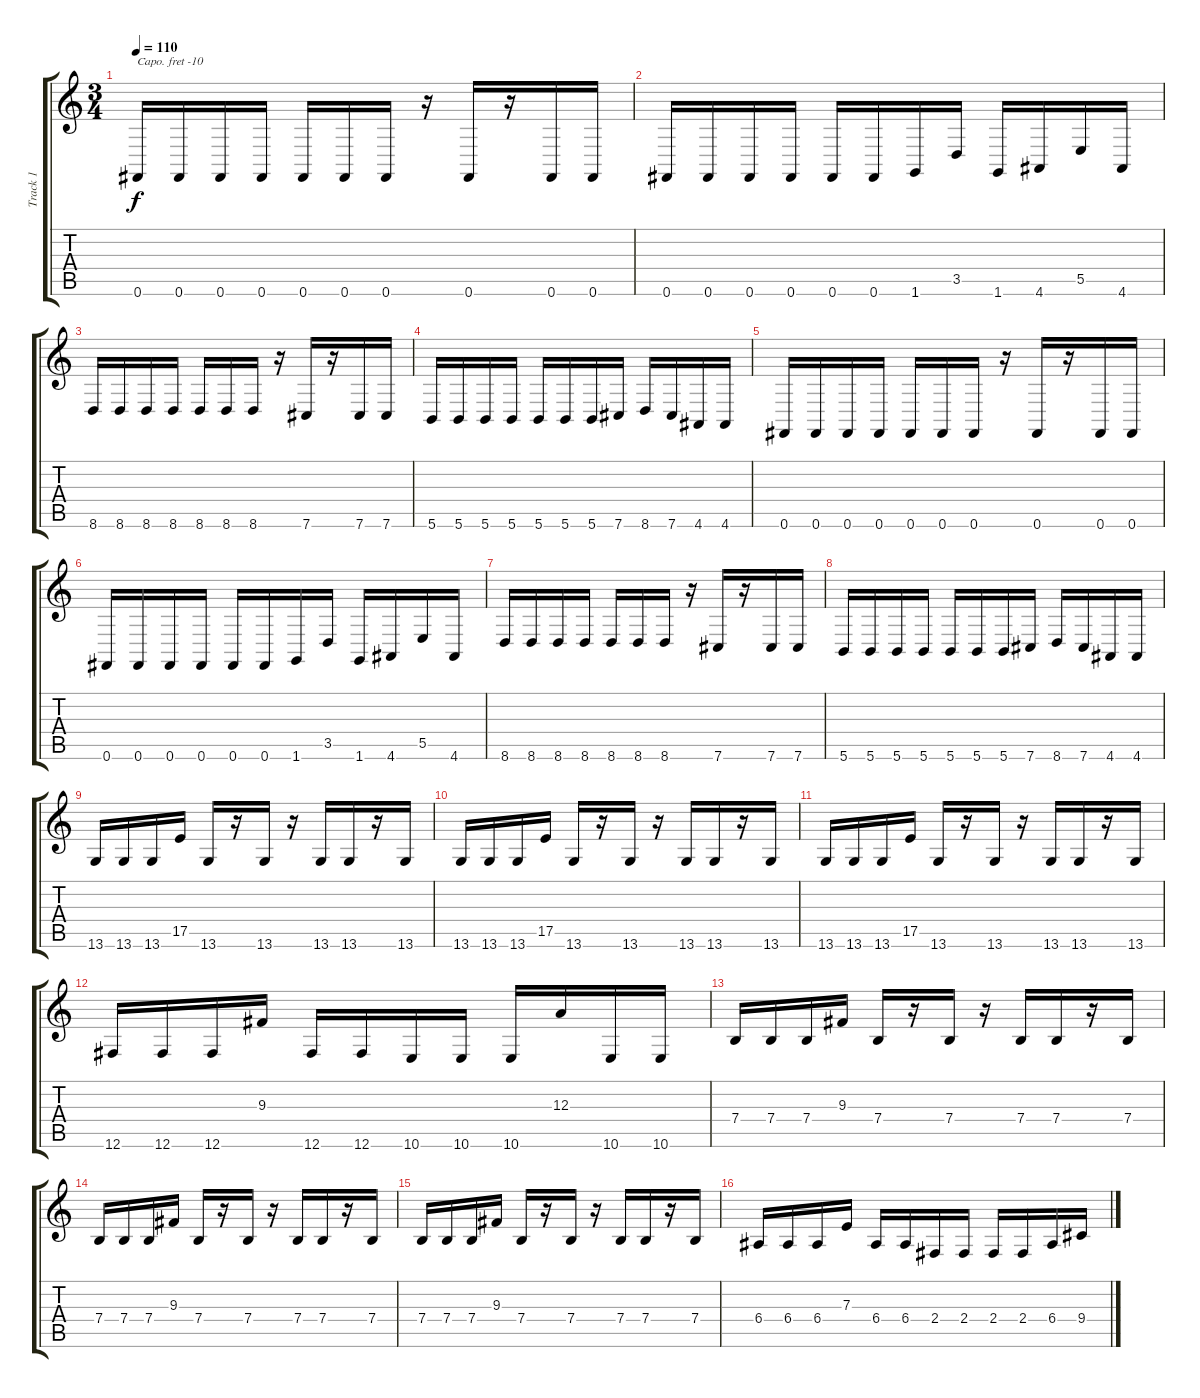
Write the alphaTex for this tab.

\track ("Track 1" "Track 1") {instrument distortionguitar}
\staff {score tabs}
\capo -10
\tuning (E4 B3 G3 D3 A2 E2) {hide}
\ts (3 4)
\tempo 110
\clef g2
\ks c
0.6.16{dy f} 0.6.16 0.6.16 0.6.16 0.6.16 0.6.16 0.6.16 r.16 0.6.16 r.16 0.6.16 0.6.16 |
0.6.16 0.6.16 0.6.16 0.6.16 0.6.16 0.6.16 1.6.16 3.5.16 1.6.16 4.6.16 5.5.16 4.6.16 |
8.6.16 8.6.16 8.6.16 8.6.16 8.6.16 8.6.16 8.6.16 r.16 7.6.16 r.16 7.6.16 7.6.16 |
5.6.16 5.6.16 5.6.16 5.6.16 5.6.16 5.6.16 5.6.16 7.6.16 8.6.16 7.6.16 4.6.16 4.6.16 |
0.6.16 0.6.16 0.6.16 0.6.16 0.6.16 0.6.16 0.6.16 r.16 0.6.16 r.16 0.6.16 0.6.16 |
0.6.16 0.6.16 0.6.16 0.6.16 0.6.16 0.6.16 1.6.16 3.5.16 1.6.16 4.6.16 5.5.16 4.6.16 |
8.6.16 8.6.16 8.6.16 8.6.16 8.6.16 8.6.16 8.6.16 r.16 7.6.16 r.16 7.6.16 7.6.16 |
5.6.16 5.6.16 5.6.16 5.6.16 5.6.16 5.6.16 5.6.16 7.6.16 8.6.16 7.6.16 4.6.16 4.6.16 |
13.6.16 13.6.16 13.6.16 17.5.16 13.6.16 r.16 13.6.16 r.16 13.6.16 13.6.16 r.16 13.6.16 |
13.6.16 13.6.16 13.6.16 17.5.16 13.6.16 r.16 13.6.16 r.16 13.6.16 13.6.16 r.16 13.6.16 |
13.6.16 13.6.16 13.6.16 17.5.16 13.6.16 r.16 13.6.16 r.16 13.6.16 13.6.16 r.16 13.6.16 |
12.6.16 12.6.16 12.6.16 9.3.16 12.6.16 12.6.16 10.6.16 10.6.16 10.6.16 12.3.16 10.6.16 10.6.16 |
7.4.16 7.4.16 7.4.16 9.3.16 7.4.16 r.16 7.4.16 r.16 7.4.16 7.4.16 r.16 7.4.16 |
7.4.16 7.4.16 7.4.16 9.3.16 7.4.16 r.16 7.4.16 r.16 7.4.16 7.4.16 r.16 7.4.16 |
7.4.16 7.4.16 7.4.16 9.3.16 7.4.16 r.16 7.4.16 r.16 7.4.16 7.4.16 r.16 7.4.16 |
6.4.16 6.4.16 6.4.16 7.3.16 6.4.16 6.4.16 2.4.16 2.4.16 2.4.16 2.4.16 6.4.16 9.4.16
